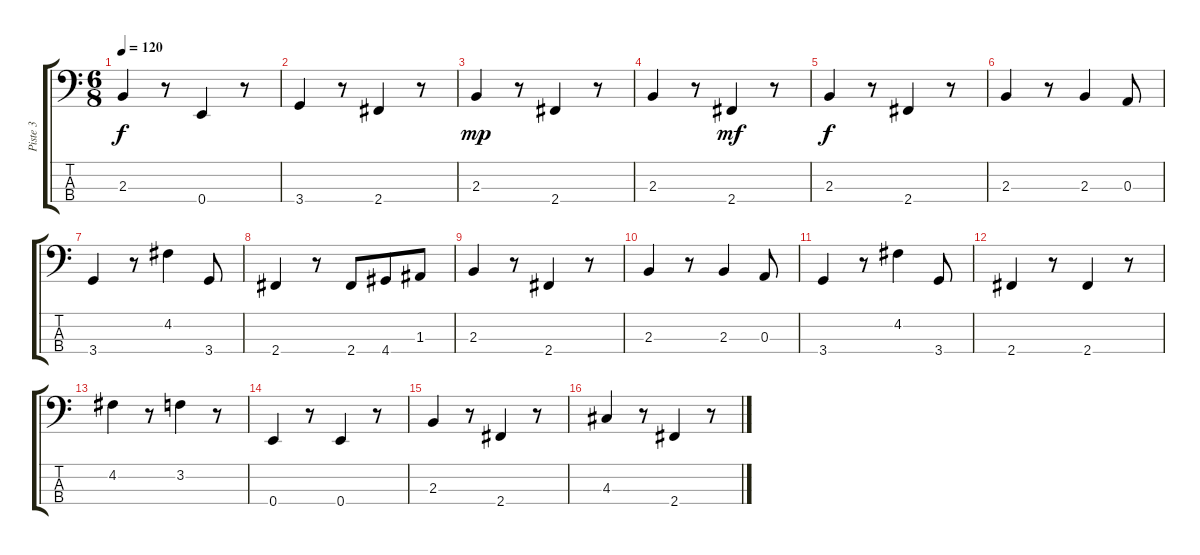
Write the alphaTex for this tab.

\track ("Piste 3" "Piste 3") {instrument slapbass2}
\staff {score tabs}
\tuning (G2 D2 A1 E1) {hide}
\ts (6 8)
\tempo 120
\clef f4
\ks c
2.3.4{dy f} r.8 0.4.4 r.8 |
3.4.4 r.8 2.4.4 r.8 |
2.3.4{dy mp} r.8 2.4.4 r.8 |
2.3.4 r.8 2.4.4{dy mf} r.8 |
2.3.4{dy f} r.8 2.4.4 r.8 |
2.3.4 r.8 2.3.4 0.3.8 |
3.4.4 r.8 4.2.4 3.4.8 |
2.4.4 r.8 2.4.8 4.4.8 1.3.8 |
2.3.4 r.8 2.4.4 r.8 |
2.3.4 r.8 2.3.4 0.3.8 |
3.4.4 r.8 4.2.4 3.4.8 |
2.4.4 r.8 2.4.4 r.8 |
4.2.4 r.8 3.2.4 r.8 |
0.4.4 r.8 0.4.4 r.8 |
2.3.4 r.8 2.4.4 r.8 |
4.3.4 r.8 2.4.4 r.8
